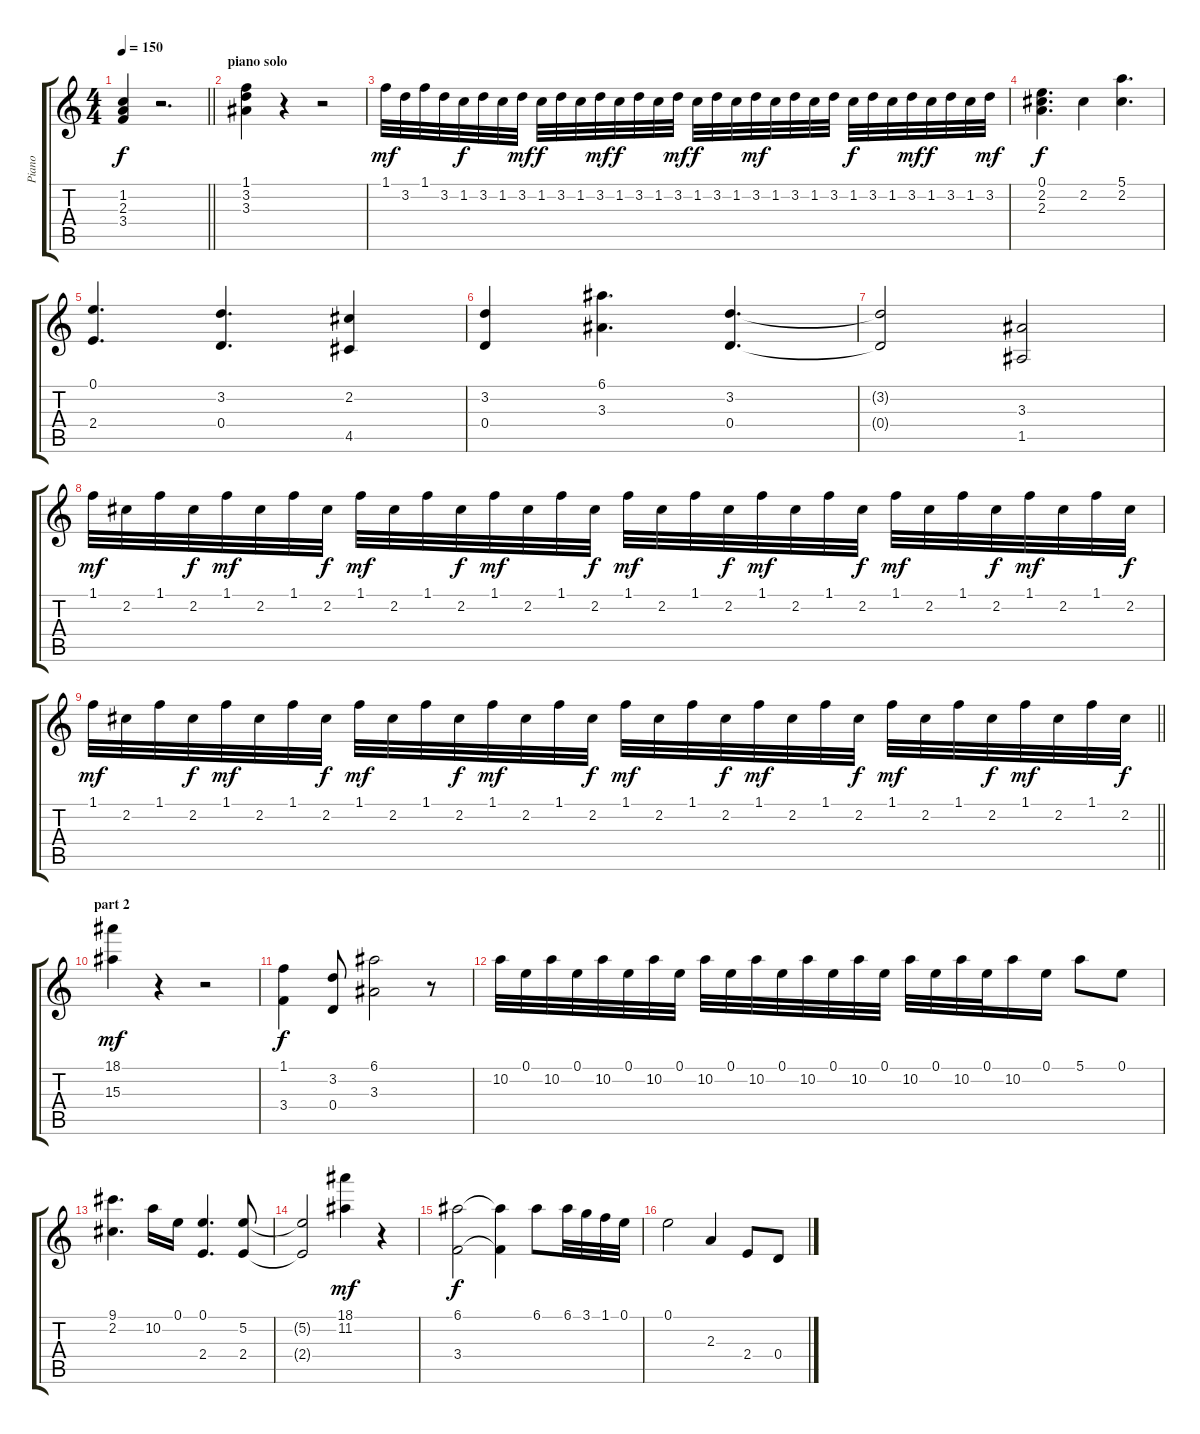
\track ("Piano" "Piano") {instrument brightacousticpiano}
\staff {score tabs}
\tuning (E5 B4 G4 D4 A3 E3) {hide}
\ts (4 4)
\tempo 150
\clef g2
\barLineRight lightlight
\ks c
(1.2{t} 2.3{t} 3.4{t}).4{dy f} r.2{d} |
\section ("" "piano solo")
(1.1 3.2 3.3).4 r.4 r.2 |
1.1.32{dy mf} 3.2.32 1.1.32 3.2.32 1.2.32{dy f} 3.2.32 1.2.32 3.2.32{dy mf} 1.2.32{dy f} 3.2.32 1.2.32 3.2.32{dy mf} 1.2.32{dy f} 3.2.32 1.2.32 3.2.32{dy mf} 1.2.32{dy f} 3.2.32 1.2.32 3.2.32{dy mf} 1.2.32 3.2.32 1.2.32 3.2.32 1.2.32{dy f} 3.2.32 1.2.32 3.2.32{dy mf} 1.2.32{dy f} 3.2.32 1.2.32 3.2.32{dy mf} |
(0.1 2.2 2.3).4{d dy f} 2.2.4 (5.1 2.2).4{d} |
(0.1 2.4).4{d} (3.2 0.4).4{d} (2.2 4.5).4 |
(3.2 0.4).4 (6.1 3.3).4{d} (3.2 0.4).4{d} |
(3.2{t} 0.4{t}).2 (3.3 1.5).2 |
1.1.32{dy mf} 2.2.32 1.1.32 2.2.32{dy f} 1.1.32{dy mf} 2.2.32 1.1.32 2.2.32{dy f} 1.1.32{dy mf} 2.2.32 1.1.32 2.2.32{dy f} 1.1.32{dy mf} 2.2.32 1.1.32 2.2.32{dy f} 1.1.32{dy mf} 2.2.32 1.1.32 2.2.32{dy f} 1.1.32{dy mf} 2.2.32 1.1.32 2.2.32{dy f} 1.1.32{dy mf} 2.2.32 1.1.32 2.2.32{dy f} 1.1.32{dy mf} 2.2.32 1.1.32 2.2.32{dy f} |
\barLineRight lightlight
1.1.32{dy mf} 2.2.32 1.1.32 2.2.32{dy f} 1.1.32{dy mf} 2.2.32 1.1.32 2.2.32{dy f} 1.1.32{dy mf} 2.2.32 1.1.32 2.2.32{dy f} 1.1.32{dy mf} 2.2.32 1.1.32 2.2.32{dy f} 1.1.32{dy mf} 2.2.32 1.1.32 2.2.32{dy f} 1.1.32{dy mf} 2.2.32 1.1.32 2.2.32{dy f} 1.1.32{dy mf} 2.2.32 1.1.32 2.2.32{dy f} 1.1.32{dy mf} 2.2.32 1.1.32 2.2.32{dy f} |
\section ("" "part 2")
(18.1 15.3).4{dy mf} r.4 r.2 |
(1.1 3.4).4{dy f} (3.2 0.4).8 (6.1 3.3).2 r.8 |
10.2.32 0.1.32 10.2.32 0.1.32 10.2.32 0.1.32 10.2.32 0.1.32 10.2.32 0.1.32 10.2.32 0.1.32 10.2.32 0.1.32 10.2.32 0.1.32 10.2.32 0.1.32 10.2.32 0.1.32 10.2.16 0.1.16 5.1.8 0.1.8 |
(9.1 2.2).4{d} 10.2.16 0.1.16 (0.1 2.4).4{d} (5.2 2.4).8 |
(5.2{t} 2.4{t}).2 (18.1 11.2).4{dy mf} r.4 |
(6.1 3.4).2{dy f} (6.1{t} 3.4{t}).4 6.1.8 6.1.32 3.1.32 1.1.32 0.1.32 |
0.1.2 2.3.4 2.4.8 0.4.8
